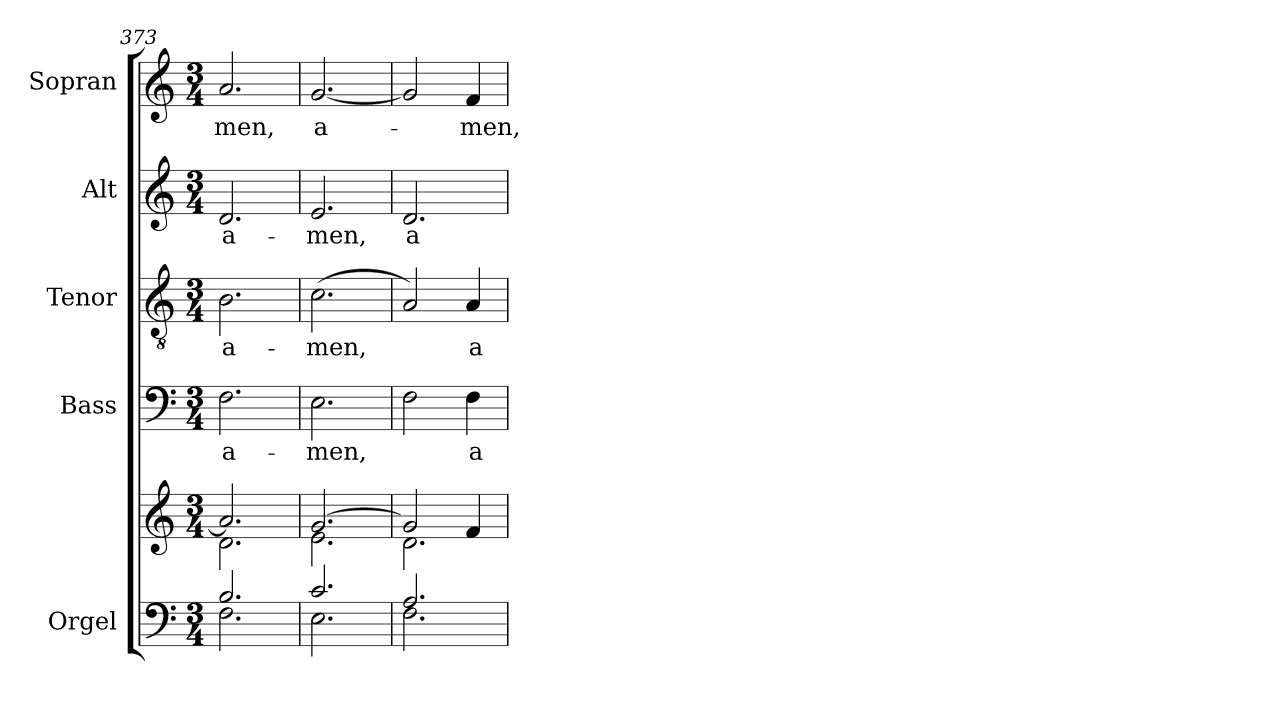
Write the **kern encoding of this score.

**kern	**kern	**kern	**text	**kern	**text	**kern	**text	**kern	**text
*part5	*part5	*part4	*part4	*part3	*part3	*part2	*part2	*part1	*part1
*staff6	*staff5	*staff4	*staff4	*staff3	*staff3	*staff2	*staff2	*staff1	*staff1
*I"Orgel	*	*I"Bass	*	*I"Tenor	*	*I"Alt	*	*I"Sopran	*
*I'Org.	*	*I'B.	*	*I'T.	*	*I'A.	*	*I'S.	*
*clefF4	*clefG2	*clefF4	*	*clefGv2	*	*clefG2	*	*clefG2	*
*k[]	*k[]	*k[]	*	*k[]	*	*k[]	*	*k[]	*
*C:	*C:	*C:	*	*C:	*	*C:	*	*C:	*
*M3/4	*M3/4	*M3/4	*	*M3/4	*	*M3/4	*	*M3/4	*
=373	=373	=373	=373	=373	=373	=373	=373	=373	=373
*^	*^	*	*	*	*	*	*	*	*
!	!	!	!	!	!LO:LY:b	!	!LO:LY:b	!	!LO:LY:b	!	!LO:LY:b
2.B/	2.F\	2.a/]	2.d\	2.F\	a-	2.B\	a-	2.d/	a-	2.a/	-men,
=374	=374	=374	=374	=374	=374	=374	=374	=374	=374	=374	=374
!	!	!	!	!	!LO:LY:b	!	!LO:LY:b	!	!LO:LY:b	!	!LO:LY:b
2.c/	2.E\	[>2.g/	2.e\	2.E\	-men,	(>2.c\	-men,	2.e/	-men,	[2.g/	a-
=375	=375	=375	=375	=375	=375	=375	=375	=375	=375	=375	=375
!	!	!	!	!	!	!	!	!	!LO:LY:b	!	!
2.A/	2.F\	2g/]	2.d\	2F\	.	2A/)	.	2.d/	a-	2g/]	.
!	!	!	!	!	!LO:LY:b	!	!LO:LY:b	!	!	!	!LO:LY:b
.	.	4f/	.	4F\	a-	4A/	a-	.	.	4f/	-men,
*v	*v	*	*	*	*	*	*	*	*	*	*
*	*v	*v	*	*	*	*	*	*	*	*
=	=	=	=	=	=	=	=	=	=
*-	*-	*-	*-	*-	*-	*-	*-	*-	*-
